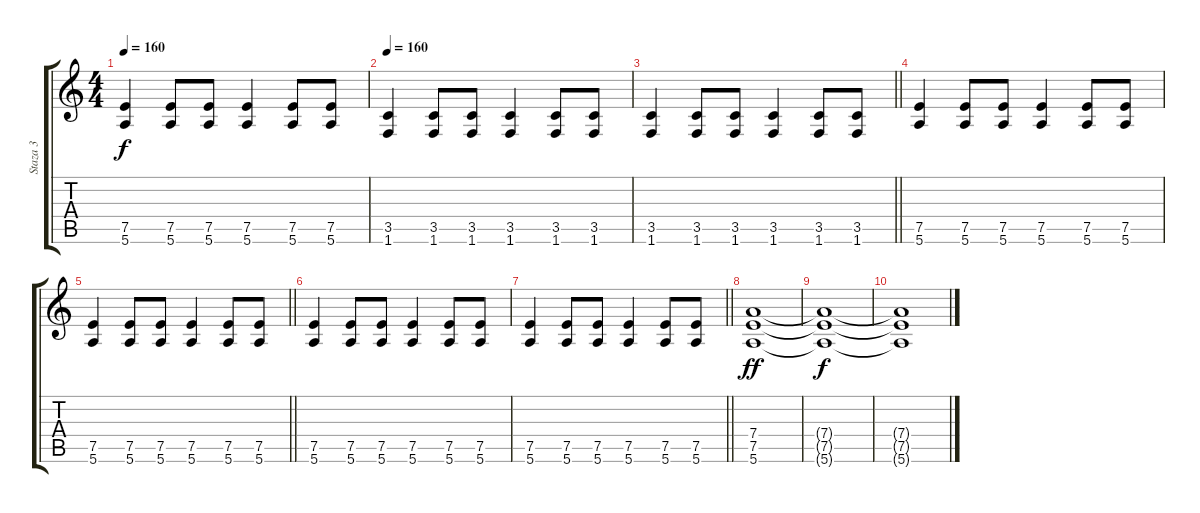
\track ("Staza 3" "Staza 3") {instrument overdrivenguitar}
\staff {score tabs}
\tuning (E4 B3 G3 D3 A2 E2) {hide}
\ts (4 4)
\tempo 160
\clef g2
\ks c
(7.5 5.6).4{dy f} (7.5 5.6).8 (7.5 5.6).8 (7.5 5.6).4 (7.5 5.6).8 (7.5 5.6).8 |
\tempo 160
(3.5 1.6).4 (3.5 1.6).8 (3.5 1.6).8 (3.5 1.6).4 (3.5 1.6).8 (3.5 1.6).8 |
\barLineRight lightlight
(3.5 1.6).4 (3.5 1.6).8 (3.5 1.6).8 (3.5 1.6).4 (3.5 1.6).8 (3.5 1.6).8 |
(7.5 5.6).4 (7.5 5.6).8 (7.5 5.6).8 (7.5 5.6).4 (7.5 5.6).8 (7.5 5.6).8 |
\barLineRight lightlight
(7.5 5.6).4 (7.5 5.6).8 (7.5 5.6).8 (7.5 5.6).4 (7.5 5.6).8 (7.5 5.6).8 |
\section ("" "")
(7.5 5.6).4 (7.5 5.6).8 (7.5 5.6).8 (7.5 5.6).4 (7.5 5.6).8 (7.5 5.6).8 |
\barLineRight lightlight
(7.5 5.6).4 (7.5 5.6).8 (7.5 5.6).8 (7.5 5.6).4 (7.5 5.6).8 (7.5 5.6).8 |
(7.4 7.5 5.6).1{dy ff} |
(7.4{t} 7.5{t} 5.6{t}).1{dy f} |
(7.4{t} 7.5{t} 5.6{t}).1
